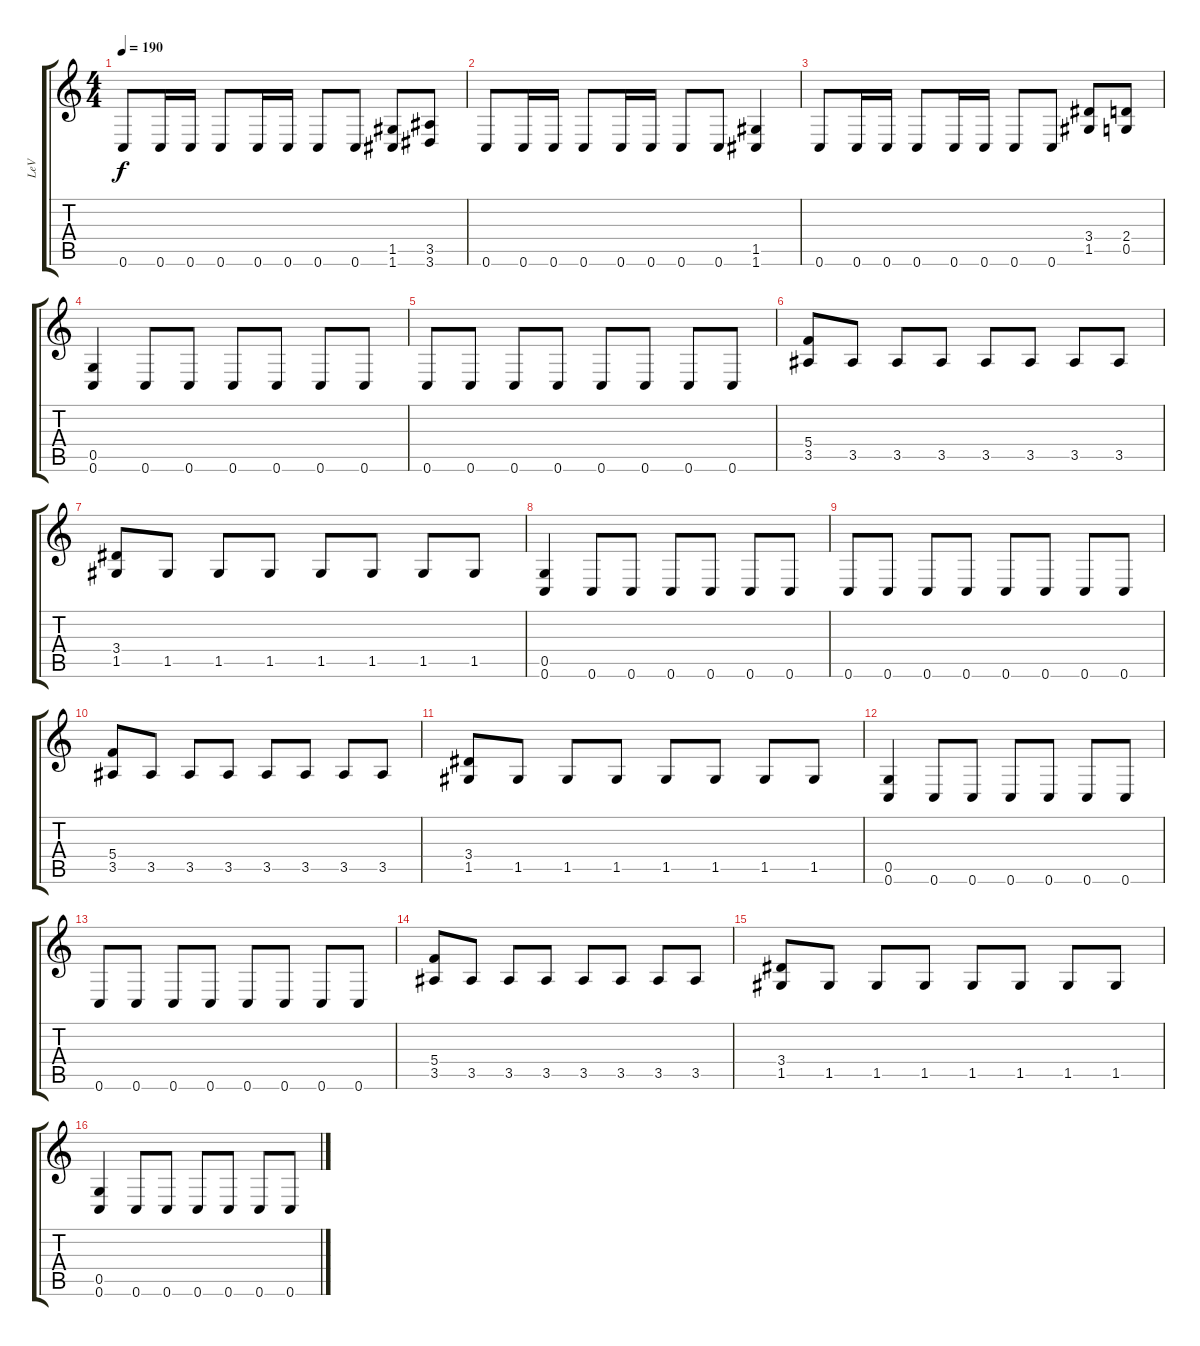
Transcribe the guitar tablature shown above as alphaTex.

\track ("LeV" "LeV") {instrument distortionguitar}
\staff {score tabs}
\tuning (D4 A3 F3 C3 G2 C2) {hide}
\ts (4 4)
\tempo 190
\clef g2
\ks c
0.6.8{dy f} 0.6.16 0.6.16 0.6.8 0.6.16 0.6.16 0.6.8 0.6.8 (1.5 1.6).8 (3.5 3.6).8 |
0.6.8 0.6.16 0.6.16 0.6.8 0.6.16 0.6.16 0.6.8 0.6.8 (1.5 1.6).4 |
0.6.8 0.6.16 0.6.16 0.6.8 0.6.16 0.6.16 0.6.8 0.6.8 (3.4 1.5).8 (2.4 0.5).8 |
(0.5 0.6).4 0.6.8 0.6.8 0.6.8 0.6.8 0.6.8 0.6.8 |
0.6.8 0.6.8 0.6.8 0.6.8 0.6.8 0.6.8 0.6.8 0.6.8 |
(5.4 3.5).8 3.5.8 3.5.8 3.5.8 3.5.8 3.5.8 3.5.8 3.5.8 |
(3.4 1.5).8 1.5.8 1.5.8 1.5.8 1.5.8 1.5.8 1.5.8 1.5.8 |
(0.5 0.6).4 0.6.8 0.6.8 0.6.8 0.6.8 0.6.8 0.6.8 |
0.6.8 0.6.8 0.6.8 0.6.8 0.6.8 0.6.8 0.6.8 0.6.8 |
(5.4 3.5).8 3.5.8 3.5.8 3.5.8 3.5.8 3.5.8 3.5.8 3.5.8 |
(3.4 1.5).8 1.5.8 1.5.8 1.5.8 1.5.8 1.5.8 1.5.8 1.5.8 |
(0.5 0.6).4 0.6.8 0.6.8 0.6.8 0.6.8 0.6.8 0.6.8 |
0.6.8 0.6.8 0.6.8 0.6.8 0.6.8 0.6.8 0.6.8 0.6.8 |
(5.4 3.5).8 3.5.8 3.5.8 3.5.8 3.5.8 3.5.8 3.5.8 3.5.8 |
(3.4 1.5).8 1.5.8 1.5.8 1.5.8 1.5.8 1.5.8 1.5.8 1.5.8 |
(0.5 0.6).4 0.6.8 0.6.8 0.6.8 0.6.8 0.6.8 0.6.8
